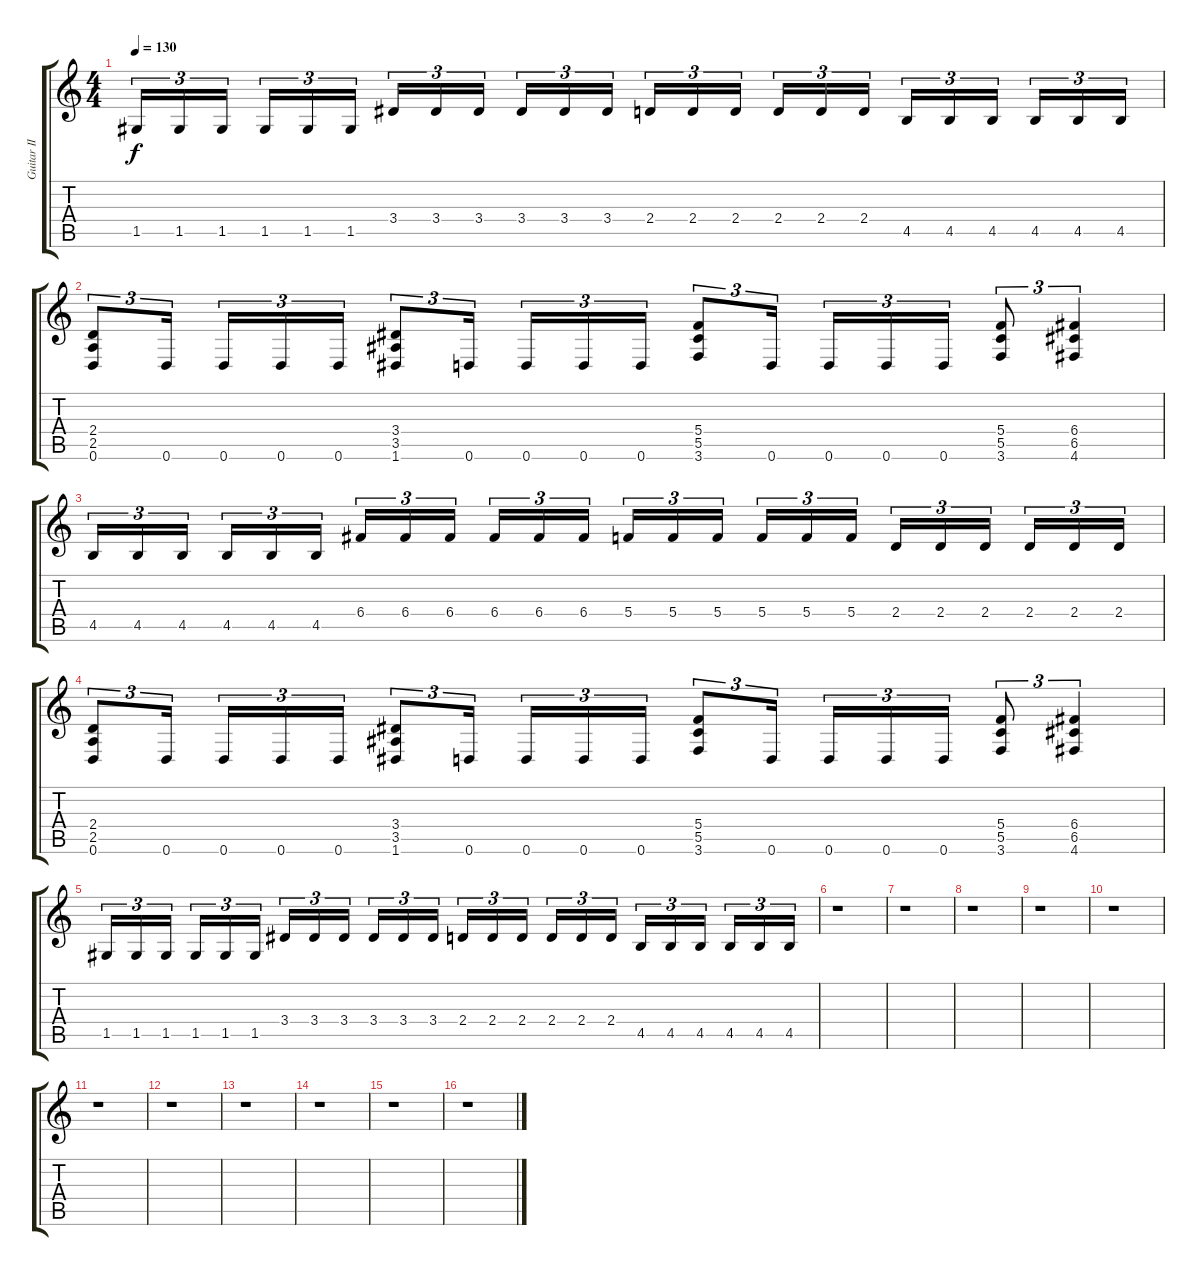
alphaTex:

\track ("Guitar II" "Guitar II") {instrument distortionguitar}
\staff {score tabs}
\tuning (D4 A3 F3 C3 G2 D2) {hide}
\ts (4 4)
\tempo 130
\clef g2
\ks c
1.5.16{tu (3 2) dy f} 1.5.16{tu (3 2)} 1.5.16{tu (3 2)} 1.5.16{tu (3 2)} 1.5.16{tu (3 2)} 1.5.16{tu (3 2)} 3.4.16{tu (3 2)} 3.4.16{tu (3 2)} 3.4.16{tu (3 2)} 3.4.16{tu (3 2)} 3.4.16{tu (3 2)} 3.4.16{tu (3 2)} 2.4.16{tu (3 2)} 2.4.16{tu (3 2)} 2.4.16{tu (3 2)} 2.4.16{tu (3 2)} 2.4.16{tu (3 2)} 2.4.16{tu (3 2)} 4.5.16{tu (3 2)} 4.5.16{tu (3 2)} 4.5.16{tu (3 2)} 4.5.16{tu (3 2)} 4.5.16{tu (3 2)} 4.5.16{tu (3 2)} |
(2.4 2.5 0.6).8{tu (3 2)} 0.6.16{tu (3 2)} 0.6.16{tu (3 2)} 0.6.16{tu (3 2)} 0.6.16{tu (3 2)} (3.4 3.5 1.6).8{tu (3 2)} 0.6.16{tu (3 2)} 0.6.16{tu (3 2)} 0.6.16{tu (3 2)} 0.6.16{tu (3 2)} (5.4 5.5 3.6).8{tu (3 2)} 0.6.16{tu (3 2)} 0.6.16{tu (3 2)} 0.6.16{tu (3 2)} 0.6.16{tu (3 2)} (5.4 5.5 3.6).8{tu (3 2)} (6.4 6.5 4.6).4{tu (3 2)} |
4.5.16{tu (3 2)} 4.5.16{tu (3 2)} 4.5.16{tu (3 2)} 4.5.16{tu (3 2)} 4.5.16{tu (3 2)} 4.5.16{tu (3 2)} 6.4.16{tu (3 2)} 6.4.16{tu (3 2)} 6.4.16{tu (3 2)} 6.4.16{tu (3 2)} 6.4.16{tu (3 2)} 6.4.16{tu (3 2)} 5.4.16{tu (3 2)} 5.4.16{tu (3 2)} 5.4.16{tu (3 2)} 5.4.16{tu (3 2)} 5.4.16{tu (3 2)} 5.4.16{tu (3 2)} 2.4.16{tu (3 2)} 2.4.16{tu (3 2)} 2.4.16{tu (3 2)} 2.4.16{tu (3 2)} 2.4.16{tu (3 2)} 2.4.16{tu (3 2)} |
(2.4 2.5 0.6).8{tu (3 2)} 0.6.16{tu (3 2)} 0.6.16{tu (3 2)} 0.6.16{tu (3 2)} 0.6.16{tu (3 2)} (3.4 3.5 1.6).8{tu (3 2)} 0.6.16{tu (3 2)} 0.6.16{tu (3 2)} 0.6.16{tu (3 2)} 0.6.16{tu (3 2)} (5.4 5.5 3.6).8{tu (3 2)} 0.6.16{tu (3 2)} 0.6.16{tu (3 2)} 0.6.16{tu (3 2)} 0.6.16{tu (3 2)} (5.4 5.5 3.6).8{tu (3 2)} (6.4 6.5 4.6).4{tu (3 2)} |
1.5.16{tu (3 2)} 1.5.16{tu (3 2)} 1.5.16{tu (3 2)} 1.5.16{tu (3 2)} 1.5.16{tu (3 2)} 1.5.16{tu (3 2)} 3.4.16{tu (3 2)} 3.4.16{tu (3 2)} 3.4.16{tu (3 2)} 3.4.16{tu (3 2)} 3.4.16{tu (3 2)} 3.4.16{tu (3 2)} 2.4.16{tu (3 2)} 2.4.16{tu (3 2)} 2.4.16{tu (3 2)} 2.4.16{tu (3 2)} 2.4.16{tu (3 2)} 2.4.16{tu (3 2)} 4.5.16{tu (3 2)} 4.5.16{tu (3 2)} 4.5.16{tu (3 2)} 4.5.16{tu (3 2)} 4.5.16{tu (3 2)} 4.5.16{tu (3 2)} |
r.1 |
r.1 |
r.1 |
r.1 |
r.1 |
r.1 |
r.1 |
r.1 |
r.1 |
r.1 |
r.1
